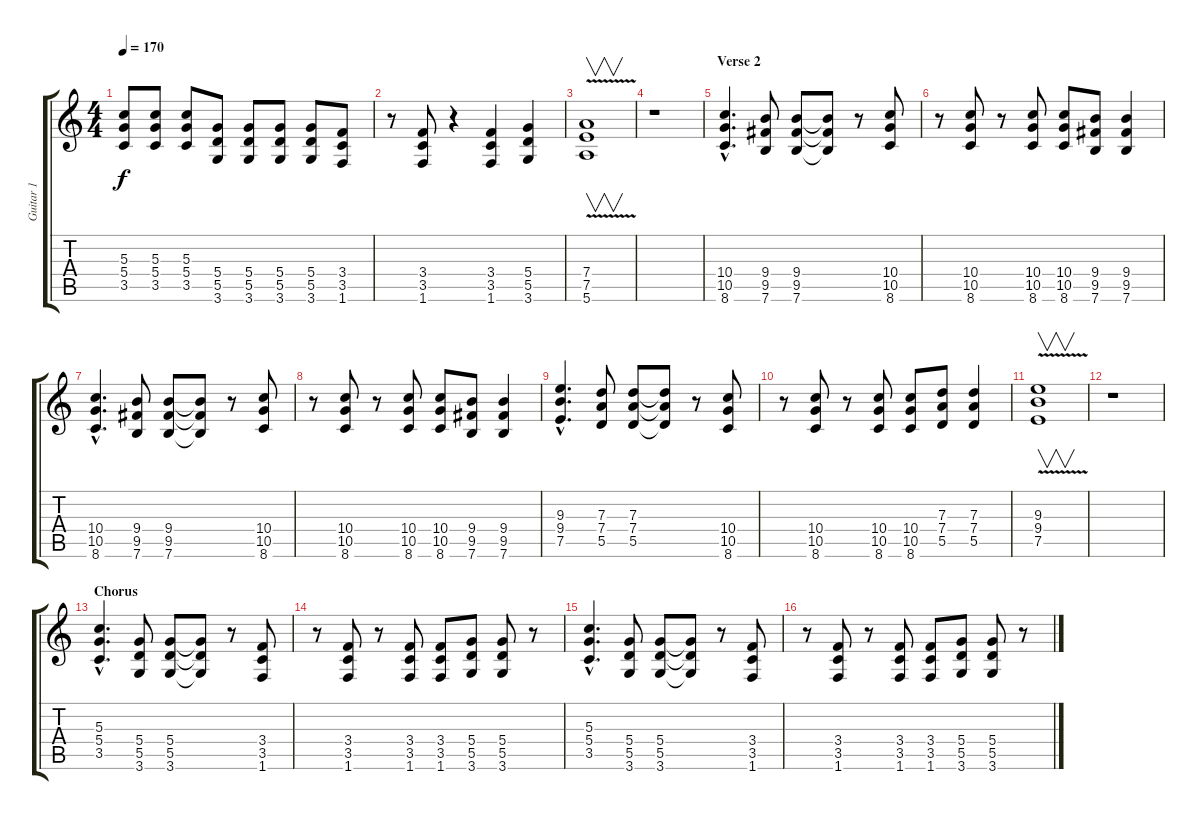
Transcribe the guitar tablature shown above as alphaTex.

\track ("Guitar 1" "Guitar 1") {instrument distortionguitar}
\staff {score tabs}
\tuning (E4 B3 G3 D3 A2 E2) {hide}
\ts (4 4)
\tempo 170
\clef g2
\ks c
(5.3 5.4 3.5).8{dy f} (5.3 5.4 3.5).8 (5.3 5.4 3.5).8 (5.4 5.5 3.6).8 (5.4 5.5 3.6).8 (5.4 5.5 3.6).8 (5.4 5.5 3.6).8 (3.4 3.5 1.6).8 |
r.8 (3.4 3.5 1.6).8 r.4 (3.4 3.5 1.6).4 (5.4 5.5 3.6).4 |
(7.4{v} 7.5 5.6).1{v} |
r.1 |
\section ("" "Verse 2")
(10.4{hac} 10.5{hac} 8.6{hac}).4{d} (9.4 9.5 7.6).8 (9.4 9.5 7.6).8 (9.4{t} 9.5{t} 7.6{t}).8 r.8 (10.4 10.5 8.6).8 |
r.8 (10.4 10.5 8.6).8 r.8 (10.4 10.5 8.6).8 (10.4 10.5 8.6).8 (9.4 9.5 7.6).8 (9.4 9.5 7.6).4 |
(10.4{hac} 10.5{hac} 8.6{hac}).4{d} (9.4 9.5 7.6).8 (9.4 9.5 7.6).8 (9.4{t} 9.5{t} 7.6{t}).8 r.8 (10.4 10.5 8.6).8 |
r.8 (10.4 10.5 8.6).8 r.8 (10.4 10.5 8.6).8 (10.4 10.5 8.6).8 (9.4 9.5 7.6).8 (9.4 9.5 7.6).4 |
(9.3{hac} 9.4{hac} 7.5{hac}).4{d} (7.3 7.4 5.5).8 (7.3 7.4 5.5).8 (7.3{t} 7.4{t} 5.5{t}).8 r.8 (10.4 10.5 8.6).8 |
r.8 (10.4 10.5 8.6).8 r.8 (10.4 10.5 8.6).8 (10.4 10.5 8.6).8 (7.3 7.4 5.5).8 (7.3 7.4 5.5).4 |
(9.3 9.4{v} 7.5).1{v} |
r.1 |
\section ("" "Chorus")
(5.3{hac} 5.4{hac} 3.5{hac}).4{d} (5.4 5.5 3.6).8 (5.4 5.5 3.6).8 (5.4{t} 5.5{t} 3.6{t}).8 r.8 (3.4 3.5 1.6).8 |
r.8 (3.4 3.5 1.6).8 r.8 (3.4 3.5 1.6).8 (3.4 3.5 1.6).8 (5.4 5.5 3.6).8 (5.4 5.5 3.6).8 r.8 |
(5.3{hac} 5.4{hac} 3.5{hac}).4{d} (5.4 5.5 3.6).8 (5.4 5.5 3.6).8 (5.4{t} 5.5{t} 3.6{t}).8 r.8 (3.4 3.5 1.6).8 |
r.8 (3.4 3.5 1.6).8 r.8 (3.4 3.5 1.6).8 (3.4 3.5 1.6).8 (5.4 5.5 3.6).8 (5.4 5.5 3.6).8 r.8
